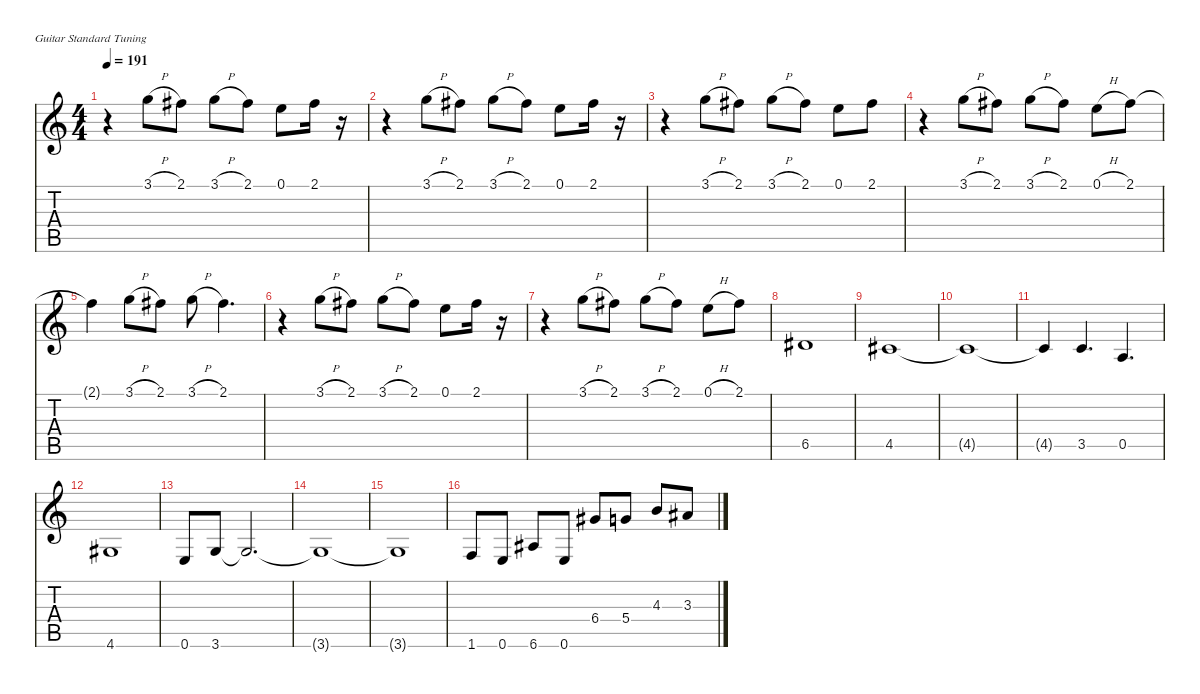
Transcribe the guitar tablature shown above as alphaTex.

\defaultSystemsLayout 4
\hideDynamics
\bracketExtendMode nobrackets
\singleTrackTrackNamePolicy hidden
\multiTrackTrackNamePolicy hidden
\firstSystemTrackNameMode fullname
\firstSystemTrackNameOrientation horizontal
\otherSystemsTrackNameOrientation horizontal
\track ("Guitar 1" "dist.guit.") {mute instrument distortionguitar}
\staff {score tabs}
\tuning (E4 B3 G3 D3 A2 E2)
\ts (4 4)
\tempo 191
\clef g2
\ks c
r.4{dy mf beam Down} 3.1{h}.8{beam Down} 2.1{acc #}.8{beam Down} 3.1{h}.8{beam Down} 2.1{acc #}.8{beam Down} 0.1.8{beam Down} 2.1{acc #}.16{beam Down} r.16{beam Down} |
r.4{beam Down} 3.1{h}.8{beam Down} 2.1{acc #}.8{beam Down} 3.1{h}.8{beam Down} 2.1{acc #}.8{beam Down} 0.1.8{beam Down} 2.1{acc #}.16{beam Down} r.16{beam Down} |
r.4{beam Down} 3.1{h}.8{beam Down} 2.1{acc #}.8{beam Down} 3.1{h}.8{beam Down} 2.1{acc #}.8{beam Down} 0.1.8{beam Down} 2.1{acc #}.8{beam Down} |
r.4{beam Down} 3.1{h}.8{beam Down} 2.1{acc #}.8{beam Down} 3.1{h}.8{beam Down} 2.1{acc #}.8{beam Down} 0.1{h}.8{beam Down} 2.1{acc #}.8{beam Down} |
2.1{t acc #}.4{beam Down} 3.1{h}.8{beam Down} 2.1{acc #}.8{beam Down} 3.1{h}.8{beam Down} 2.1{acc #}.4{d beam Down} |
r.4{beam Down} 3.1{h}.8{beam Down} 2.1{acc #}.8{beam Down} 3.1{h}.8{beam Down} 2.1{acc #}.8{beam Down} 0.1.8{beam Down} 2.1{acc #}.16{beam Down} r.16{beam Down} |
r.4{beam Down} 3.1{h}.8{beam Down} 2.1{acc #}.8{beam Down} 3.1{h}.8{beam Down} 2.1{acc #}.8{beam Down} 0.1{h}.8{beam Down} 2.1{acc #}.8{beam Down} |
6.5{acc #}.1{instrument distortionguitar beam Up} |
4.5{acc #}.1{beam Up} |
4.5{t acc #}.1{beam Up} |
4.5{t acc #}.4{beam Up} 3.5.4{d beam Up} 0.5.4{d beam Up} |
4.6{acc #}.1{beam Up} |
0.6.8{beam Up} 3.6.8{beam Up} 3.6{t}.2{d beam Up} |
3.6{t}.1{beam Up} |
3.6{t}.1{beam Up} |
1.6.8{beam Up} 0.6.8{beam Up} 6.6{acc #}.8{beam Up} 0.6.8{beam Up} 6.4{acc #}.8{beam Up} 5.4.8{beam Up} 4.3.8{dy f beam Up} 3.3{acc #}.8{beam Up}
